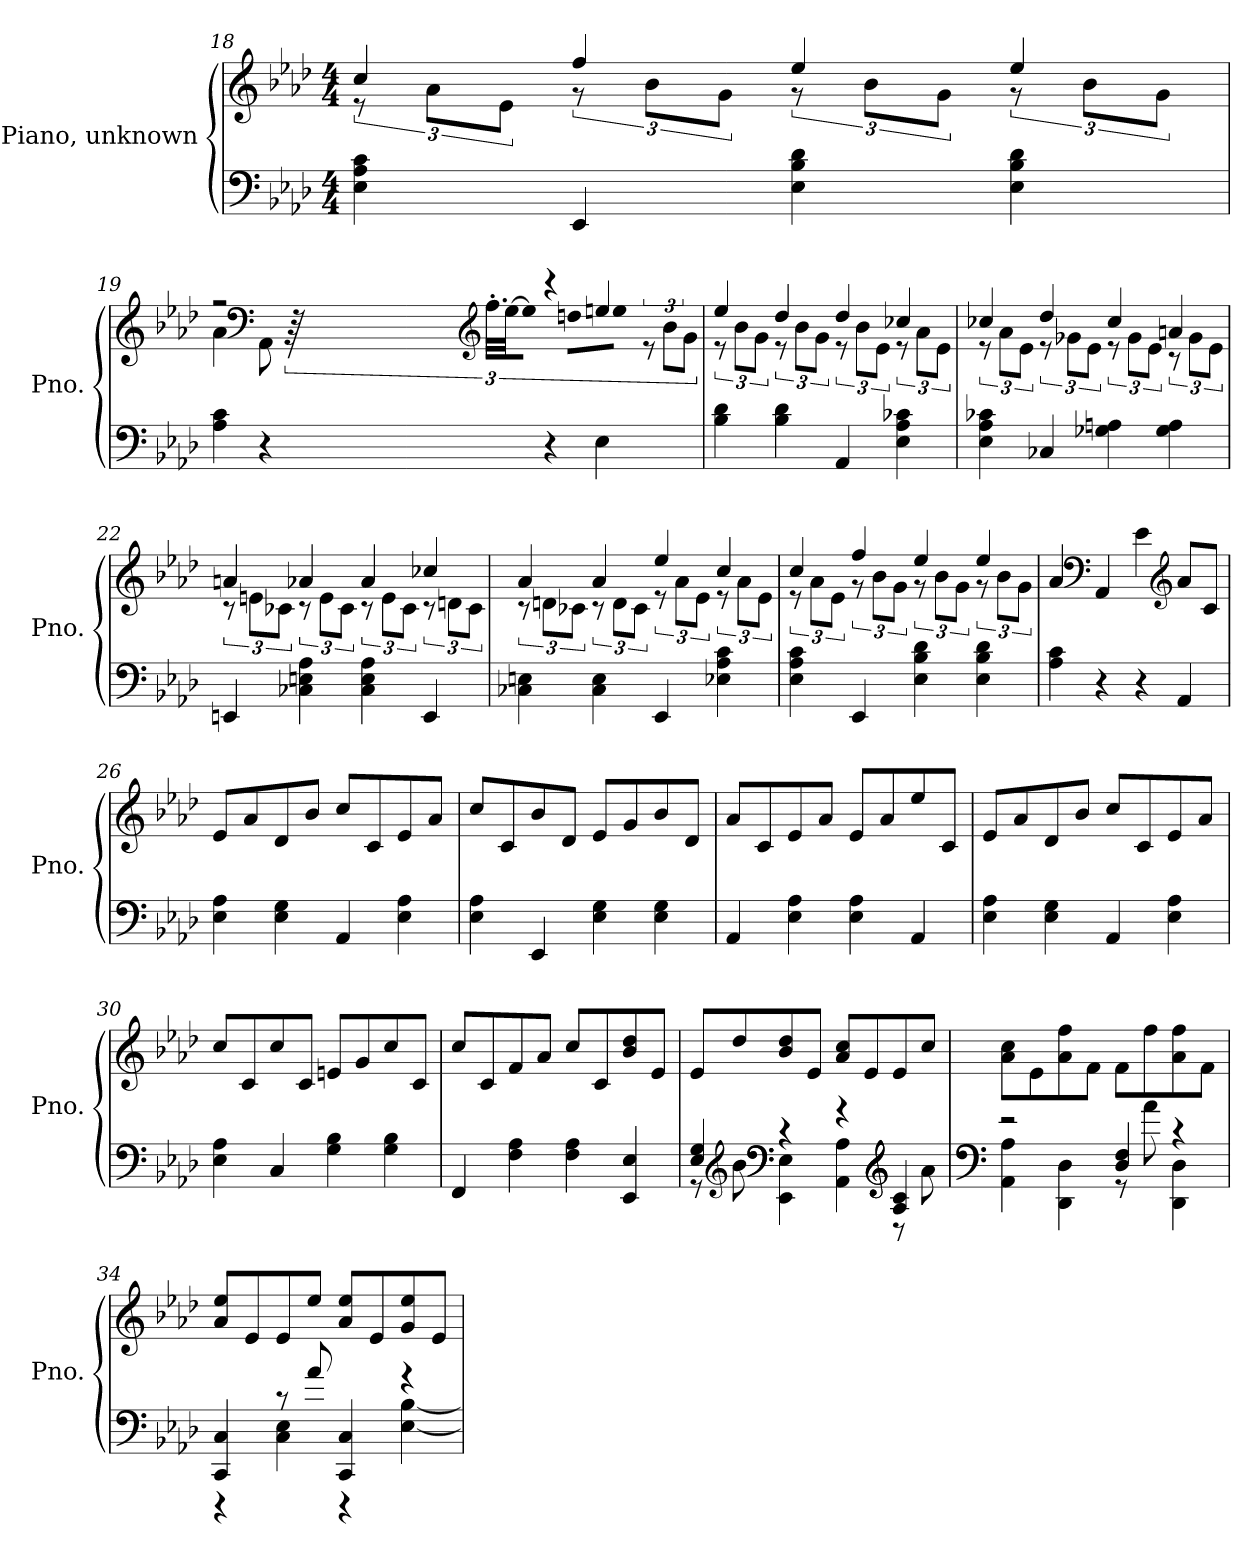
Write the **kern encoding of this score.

**kern	**kern
*part1	*part1
*staff2	*staff1
*I"Piano, unknown	*
*I'Pno.	*
*clefF4	*clefG2
*k[b-e-a-d-]	*k[b-e-a-d-]
*M4/4	*M4/4
=18	=18
*	*^
4E-\ 4A-\ 4c\	4cc/	12r
.	.	12a-\L
.	.	12e-\J
4EE-/	4ff/	12r
.	.	12b-\L
.	.	12g\J
4E-\ 4B-\ 4d-\	4ee-/	12r
.	.	12b-\L
.	.	12g\J
4E-\ 4B-\ 4d-\	4ee-/	12r
.	.	12b-\L
.	.	12g\J
!!LO:PB:g=z	!!
=19	=19	=19
4A-\ 4c\	2r	4a-\
*	*clefF4	*
4r	.	8AA-\
.	.	96r
*	*clefG2	*
.	.	48.ff'\LLL
.	.	[48ee-\J
.	.	16ee-\JJ]
4r	4r	8ddn\L
.	.	8ee-\J
4E-\	4een/	12r
.	.	12b-\L
.	.	12g\J
=20	=20	=20
4B-\ 4d-\	4ee-/	12r
.	.	12b-\L
.	.	12g\J
4B-\ 4d-\	4dd-/	12r
.	.	12b-\L
.	.	12g\J
4AA-/	4dd-/	12r
.	.	12b-\L
.	.	12e-\J
4E-\ 4A-\ 4c-X\	4cc-X/	12r
.	.	12a-\L
.	.	12e-\J
!!LO:LB:g=z	!!
=21	=21	=21
4E-\ 4A-\ 4c-X\	4cc-X/	12r
.	.	12a-\L
.	.	12e-\J
4C-X/	4dd-/	12r
.	.	12g-X\L
.	.	12e-\J
4G-X\ 4An\	4cc-/	12r
.	.	12g-\L
.	.	12e-\J
4G-\ 4A\	4an/	12r
.	.	12g-\L
.	.	12e-\J
=22	=22	=22
4EEn/	4an/	12r
.	.	12en\L
.	.	12c-X\J
4C-X\ 4En\ 4A-\	4a-X/	12r
.	.	12e\L
.	.	12c-\J
4C-\ 4E\ 4A-\	4a-/	12r
.	.	12e\L
.	.	12c-\J
4EE/	4cc-X/	12r
.	.	12dn\L
.	.	12c-\J
!!LO:LB:g=z	!!
=23	=23	=23
4C-X\ 4En\	4a-/	12r
.	.	12dn\L
.	.	12c-X\J
4C-\ 4E\	4a-/	12r
.	.	12d\L
.	.	12c-\J
4EE-/	4ee-/	12r
.	.	12a-\L
.	.	12e-\J
4E-X\ 4A-\ 4c\	4cc/	12r
.	.	12a-\L
.	.	12e-\J
=24	=24	=24
4E-\ 4A-\ 4c\	4cc/	12r
.	.	12a-\L
.	.	12e-\J
4EE-/	4ff/	12r
.	.	12b-\L
.	.	12g\J
4E-\ 4B-\ 4d-\	4ee-/	12r
.	.	12b-\L
.	.	12g\J
4E-\ 4B-\ 4d-\	4ee-/	12r
.	.	12b-\L
.	.	12g\J
*	*v	*v
=25	=25
4A-\ 4c\	4a-/
*	*clefF4
4r	4AA-/
4r	4e-\
*	*clefG2
4AA-/	8a-/L
.	8c/J
!!LO:LB:g=z
=26	=26
4E-\ 4A-\	8e-/L
.	8a-/
4E-\ 4G\	8d-/
.	8b-/J
4AA-/	8cc/L
.	8c/
4E-\ 4A-\	8e-/
.	8a-/J
=27	=27
4E-\ 4A-\	8cc/L
.	8c/
4EE-/	8b-/
.	8d-/J
4E-\ 4G\	8e-/L
.	8g/
4E-\ 4G\	8b-/
.	8d-/J
=28	=28
4AA-/	8a-/L
.	8c/
4E-\ 4A-\	8e-/
.	8a-/J
4E-\ 4A-\	8e-/L
.	8a-/
4AA-/	8ee-/
.	8c/J
=29	=29
4E-\ 4A-\	8e-/L
.	8a-/
4E-\ 4G\	8d-/
.	8b-/J
4AA-/	8cc/L
.	8c/
4E-\ 4A-\	8e-/
.	8a-/J
=30	=30
4E-\ 4A-\	8cc/L
.	8c/
4C/	8cc/
.	8c/J
4G\ 4B-\	8en/L
.	8g/
4G\ 4B-\	8cc/
.	8c/J
!!LO:LB:g=z
=31	=31
4FF/	8cc/L
.	8c/
4F\ 4A-\	8f/
.	8a-/J
4F\ 4A-\	8cc/L
.	8c/
4EE-/ 4E-/	8b-/ 8dd-/
.	8e-/J
=32	=32
*^	*
4E-/ 4G/	8r	8e-/L
*clefG2	*	*
.	8b-\	8dd-/
*clefF4	*	*
4r	4EE-\ 4E-\	8b-/ 8dd-/
.	.	8e-/J
4r	4AA-\ 4A-\	8a-/ 8cc/L
.	.	8e-/
*clefG2	*	*
4A-/ 4c/	8r	8e-/
.	8a-\	8cc/J
=33	=33	=33
*clefF4	*	*
2r	4AA-\ 4A-\	8a-\ 8cc\L
.	.	8e-\
.	4DD-\ 4D-\	8a-\ 8ff\
.	.	8f\J
4D-/ 4F/	8r	8f\L
.	8a-\	8ff\
4r	4DD-\ 4D-\	8a-\ 8ff\
.	.	8f\J
=34	=34	=34
4CC/ 4C/	4r	8a-/ 8ee-/L
.	.	8e-/
8r	4C\ 4E-\	8e-/
8a-/	.	8ee-/J
4CC/ 4C/	4r	8a-/ 8ee-/L
.	.	8e-/
4r	[4E-\ [4B-\	8g/ 8ee-/
.	.	8e-/J
*v	*v	*
=	=
*-	*-
